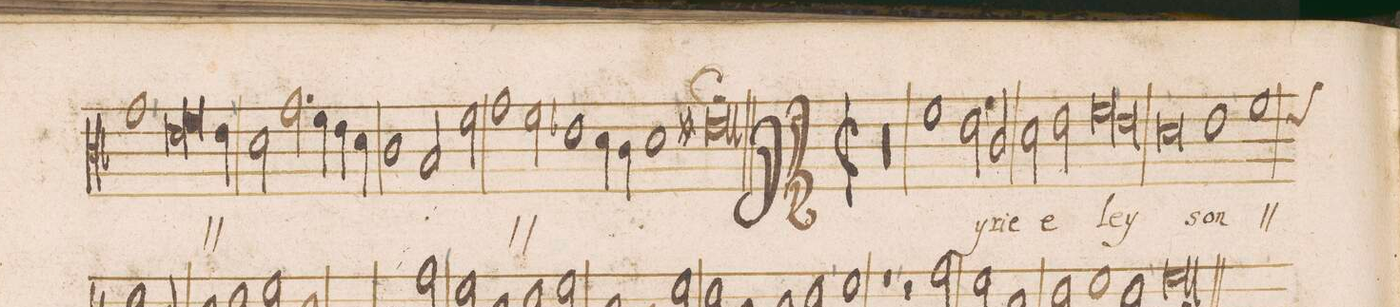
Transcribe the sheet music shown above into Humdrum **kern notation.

**kern	**text
*I"DISCANTVS	*
*clefC3	*
*k[b-]	*
*met(C|)	*
*M2\1	*
1g	-ste
=21-	=21-
*lig	*
1e	e-
*col	*
2.f\	.
*Xlig	*
4e\	.
*Xcol	*
=22-	=22-
2d\	-ley-
2.g\	.
4f\	.
4e\	.
4d\	.
=23-	=23-
1c	.
2B-/	-ſon
2f\	Chri-
=24-	=24-
1g	-ste
2f\	e-
1e-X\	.
=25-	=25-
4d\	.
4c\	.
1d	-ley-
=26-	=26-
0e#X;l	-ſon
*	*Xij
=27||-	=27||-
*M2\1	*
*met(C|)	*
00r	.
=28-	=28-
=29-	=29-
1f	Ky-
2eny\	-rie
2c/	.
=30-	=30-
2d\	e-
2e\	.
*lig	*
1f	-ley-
=31-	=31-
1e	.
*Xlig	*
0d	.
=32-	=32-
1e	-son
=33-	=33-
*	*ij
1f	Ky-
*custos:e	*
*-	*-
